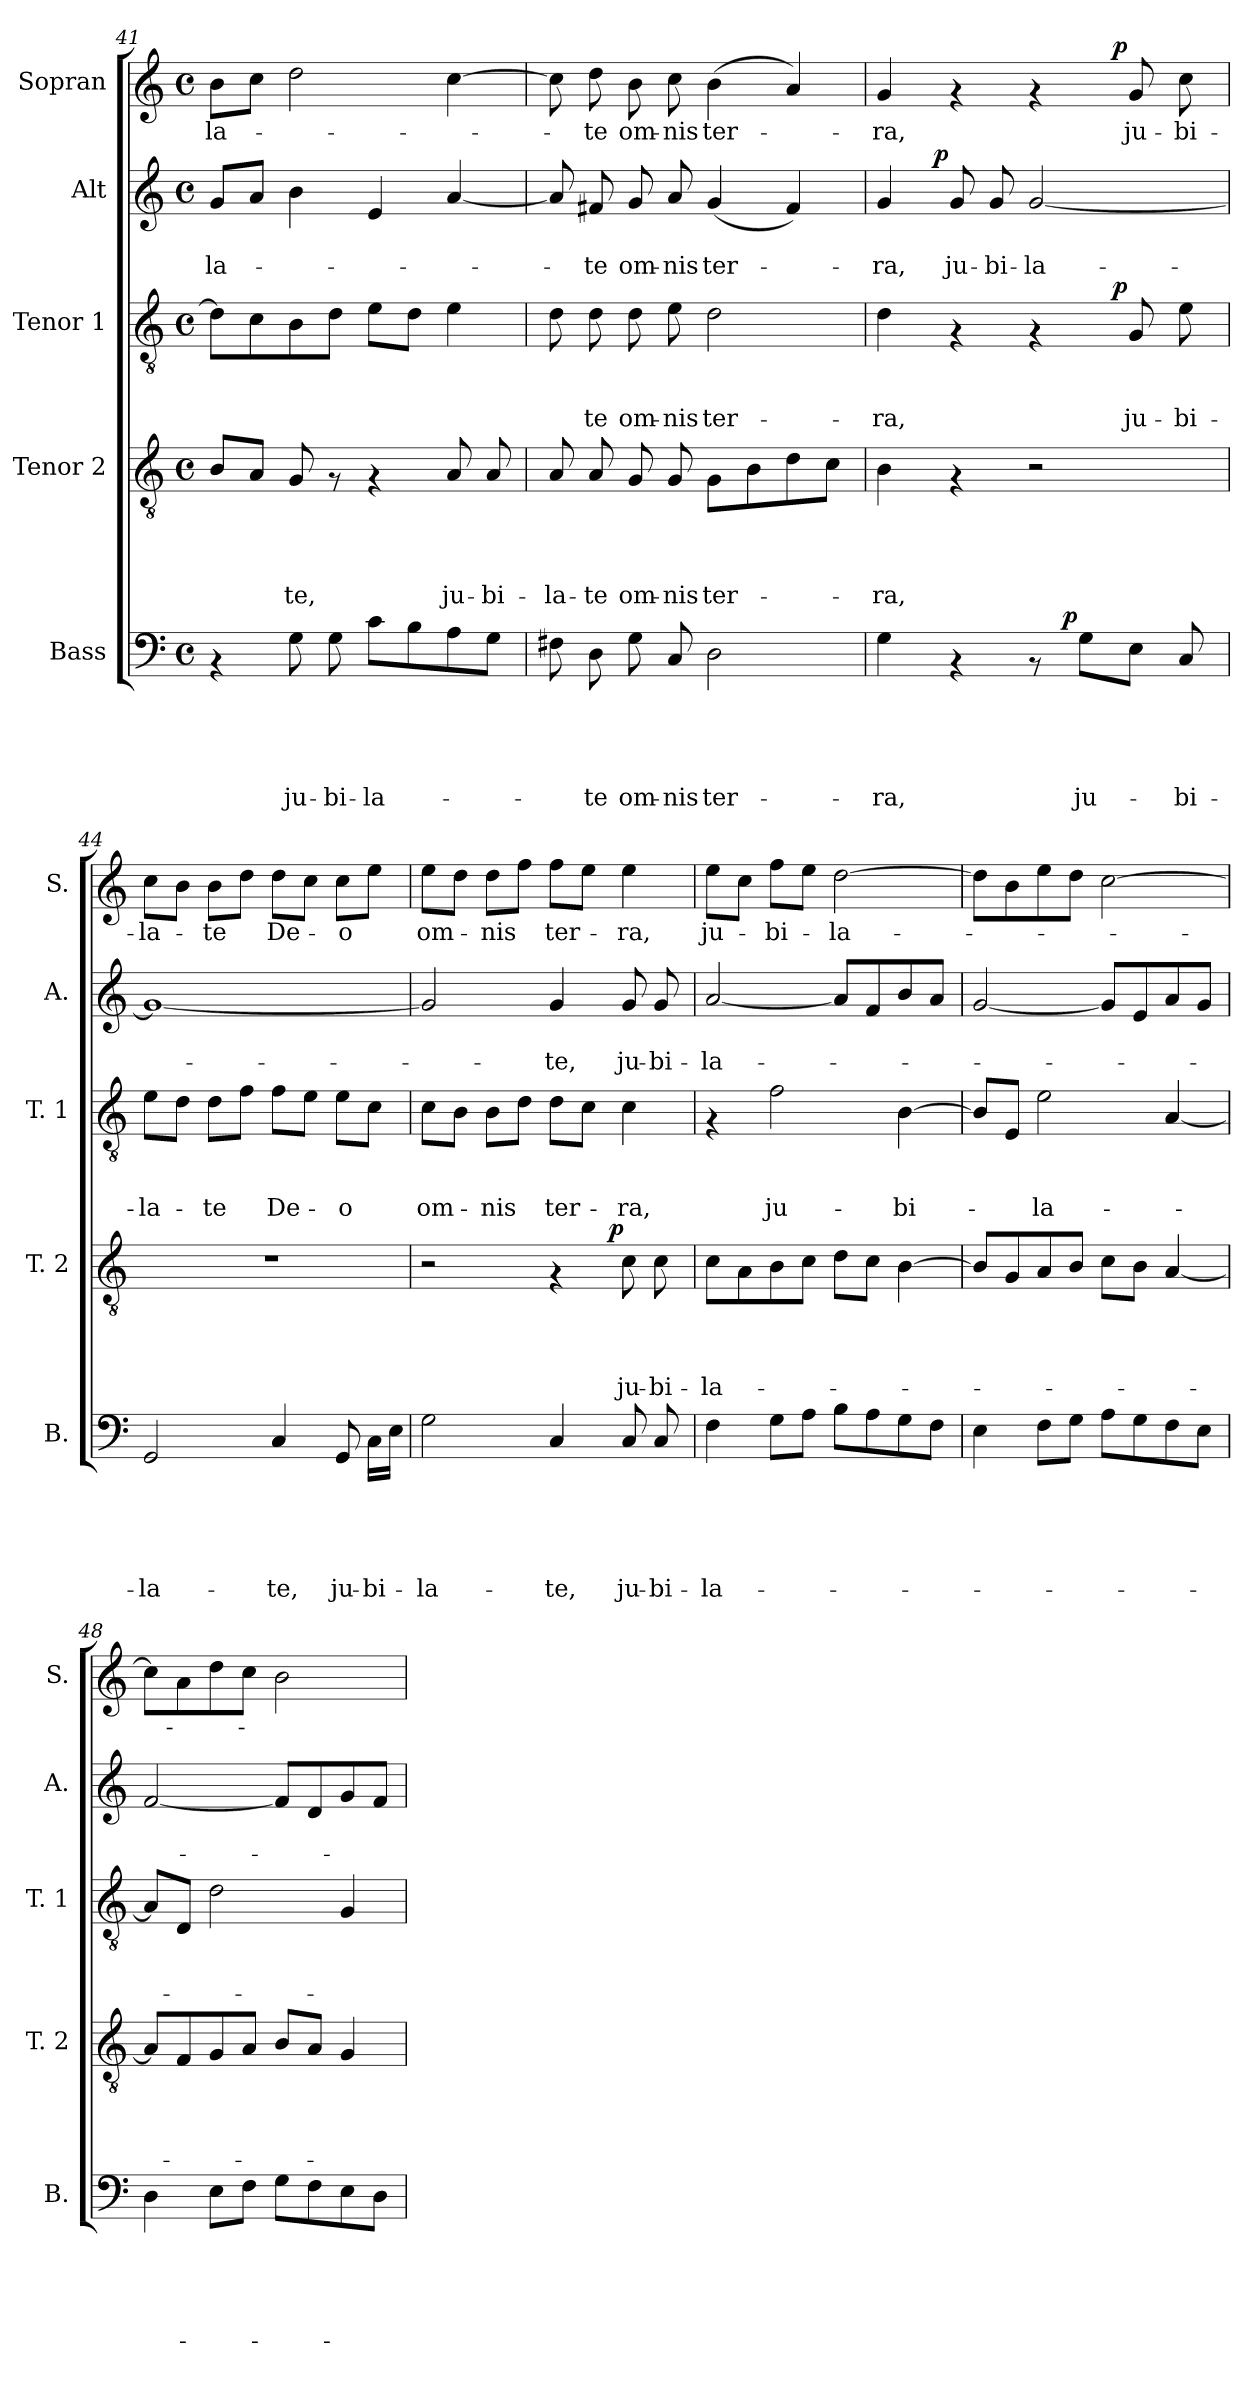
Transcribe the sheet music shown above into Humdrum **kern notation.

**kern	**text	**text	**text	**text	**text	**dynam	**kern	**text	**text	**text	**text	**dynam	**kern	**text	**text	**text	**dynam	**kern	**text	**text	**dynam	**kern	**text	**dynam
*part5	*part5	*part5	*part5	*part5	*part5	*part5	*part4	*part4	*part4	*part4	*part4	*part4	*part3	*part3	*part3	*part3	*part3	*part2	*part2	*part2	*part2	*part1	*part1	*part1
*staff5	*staff5	*staff5	*staff5	*staff5	*staff5	*staff5	*staff4	*staff4	*staff4	*staff4	*staff4	*staff4	*staff3	*staff3	*staff3	*staff3	*staff3	*staff2	*staff2	*staff2	*staff2	*staff1	*staff1	*staff1
*I"Bass	*	*	*	*	*	*	*I"Tenor 2	*	*	*	*	*	*I"Tenor 1	*	*	*	*	*I"Alt	*	*	*	*I"Sopran	*	*
*I'B.	*	*	*	*	*	*	*I'T. 2	*	*	*	*	*	*I'T. 1	*	*	*	*	*I'A.	*	*	*	*I'S.	*	*
!!LO:PB:g=z
*clefF4	*	*	*	*	*	*	*clefGv2	*	*	*	*	*	*clefGv2	*	*	*	*	*clefG2	*	*	*	*clefG2	*	*
*k[]	*	*	*	*	*	*	*k[]	*	*	*	*	*	*k[]	*	*	*	*	*k[]	*	*	*	*k[]	*	*
*C:	*	*	*	*	*	*	*C:	*	*	*	*	*	*C:	*	*	*	*	*C:	*	*	*	*C:	*	*
*M4/4	*	*	*	*	*	*	*M4/4	*	*	*	*	*	*M4/4	*	*	*	*	*M4/4	*	*	*	*M4/4	*	*
*met(c)	*	*	*	*	*	*	*met(c)	*	*	*	*	*	*met(c)	*	*	*	*	*met(c)	*	*	*	*met(c)	*	*
=41	=41	=41	=41	=41	=41	=41	=41	=41	=41	=41	=41	=41	=41	=41	=41	=41	=41	=41	=41	=41	=41	=41	=41	=41
!	!	!	!	!	!	!	!	!	!	!	!	!	!	!	!	!	!	!	!	!LO:LY:b	!	!	!LO:LY:b	!
4rAA	.	.	.	.	.	.	8B/L	.	.	.	.	.	8d\L]	.	.	.	.	8g/L	.	-la-	.	8b\L	-la-	.
.	.	.	.	.	.	.	8A/J	.	.	.	.	.	8c\	.	.	.	.	8a/J	.	.	.	8cc\J	.	.
!	!	!	!	!	!LO:LY:b	!	!	!	!	!	!LO:LY:b	!	!	!	!	!	!	!	!	!	!	!	!	!
8G\	.	.	.	.	ju-	.	8G/	.	.	.	-te,	.	8B\	.	.	.	.	4b\	.	.	.	2dd\	.	.
!	!	!	!	!	!LO:LY:b	!	!	!	!	!	!	!	!	!	!	!	!	!	!	!	!	!	!	!
8G\	.	.	.	.	-bi-	.	8rF	.	.	.	.	.	8d\J	.	.	.	.	.	.	.	.	.	.	.
!	!	!	!	!	!LO:LY:b	!	!	!	!	!	!	!	!	!	!	!	!	!	!	!	!	!	!	!
8c\L	.	.	.	.	-la-	.	4rF	.	.	.	.	.	8e\L	.	.	.	.	4e/	.	.	.	.	.	.
8B\	.	.	.	.	.	.	.	.	.	.	.	.	8d\J	.	.	.	.	.	.	.	.	.	.	.
!	!	!	!	!	!	!	!	!	!	!	!LO:LY:b	!	!	!	!	!	!	!	!	!	!	!	!	!
8A\	.	.	.	.	.	.	8A/	.	.	.	ju-	.	4e\	.	.	.	.	[<4a/	.	.	.	[>4cc\	.	.
!	!	!	!	!	!	!	!	!	!	!	!LO:LY:b	!	!	!	!	!	!	!	!	!	!	!	!	!
8G\J	.	.	.	.	.	.	8A/	.	.	.	-bi-	.	.	.	.	.	.	.	.	.	.	.	.	.
=42	=42	=42	=42	=42	=42	=42	=42	=42	=42	=42	=42	=42	=42	=42	=42	=42	=42	=42	=42	=42	=42	=42	=42	=42
!	!	!	!	!	!	!	!	!	!	!	!LO:LY:b	!	!	!	!	!	!	!	!	!	!	!	!	!
8F#X\	.	.	.	.	.	.	8A/	.	.	.	-la-	.	8d\	.	.	.	.	8a/]	.	.	.	8cc\]	.	.
!	!	!	!	!	!LO:LY:b	!	!	!	!	!	!LO:LY:b	!	!	!	!	!LO:LY:b	!	!	!	!LO:LY:b	!	!	!LO:LY:b	!
8D\	.	.	.	.	-te	.	8A/	.	.	.	-te	.	8d\	.	.	-te	.	8f#X/	.	-te	.	8dd\	-te	.
!	!	!	!	!	!LO:LY:b	!	!	!	!	!	!LO:LY:b	!	!	!	!	!LO:LY:b	!	!	!	!LO:LY:b	!	!	!LO:LY:b	!
8G\	.	.	.	.	om-	.	8G/	.	.	.	om-	.	8d\	.	.	om-	.	8g/	.	om-	.	8b\	om-	.
!	!	!	!	!	!LO:LY:b	!	!	!	!	!	!LO:LY:b	!	!	!	!	!LO:LY:b	!	!	!	!LO:LY:b	!	!	!LO:LY:b	!
8C/	.	.	.	.	-nis	.	8G/	.	.	.	-nis	.	8e\	.	.	-nis	.	8a/	.	-nis	.	8cc\	-nis	.
!	!	!	!	!	!LO:LY:b	!	!	!	!	!	!LO:LY:b	!	!	!	!	!LO:LY:b	!	!	!	!LO:LY:b	!	!	!LO:LY:b	!
2D\	.	.	.	.	ter-	.	8G\L	.	.	.	ter-	.	2d\	.	.	ter-	.	(<4g/	.	ter-	.	(>4b\	ter-	.
.	.	.	.	.	.	.	8B\	.	.	.	.	.	.	.	.	.	.	.	.	.	.	.	.	.
.	.	.	.	.	.	.	8d\	.	.	.	.	.	.	.	.	.	.	4f#/)	.	.	.	4a/)	.	.
.	.	.	.	.	.	.	8c\J	.	.	.	.	.	.	.	.	.	.	.	.	.	.	.	.	.
=43	=43	=43	=43	=43	=43	=43	=43	=43	=43	=43	=43	=43	=43	=43	=43	=43	=43	=43	=43	=43	=43	=43	=43	=43
!	!	!	!	!	!LO:LY:b	!	!	!	!	!	!LO:LY:b	!	!	!	!	!LO:LY:b	!	!	!	!LO:LY:b	!	!	!LO:LY:b	!
*^	*	*	*	*	*	*	*	*	*	*	*	*	*^	*	*	*	*	*^	*	*	*	*^	*	*
4G\	2ryy	.	.	.	.	-ra,	.	4B\	.	.	.	-ra,	.	4d\	2ryy	.	.	-ra,	.	4g/	8..ryy	.	-ra,	.	4g/	2ryy	-ra,	.
!	!	!	!	!	!	!	!	!	!	!	!	!	!	!	!	!	!	!	!	!	!	!	!	!LO:DY:a	!	!	!	!
.	.	.	.	.	.	.	.	.	.	.	.	.	.	.	.	.	.	.	.	.	2ryy	.	.	p	.	.	.	.
!	!	!	!	!	!	!	!	!	!	!	!	!	!	!	!	!	!	!	!	!	!	!	!LO:LY:b	!	!	!	!	!
4rAA	.	.	.	.	.	.	.	4rF	.	.	.	.	.	4rF	.	.	.	.	.	8g/	.	.	ju-	.	4rf	.	.	.
!	!	!	!	!	!	!	!	!	!	!	!	!	!	!	!	!	!	!	!	!	!	!	!LO:LY:b	!	!	!	!	!
.	.	.	.	.	.	.	.	.	.	.	.	.	.	.	.	.	.	.	.	8g/	.	.	-bi-	.	.	.	.	.
!	!	!	!	!	!	!	!	!	!	!	!	!	!	!	!	!	!	!	!	!	!	!	!LO:LY:b	!	!	!	!	!
8rAA	16.ryy	.	.	.	.	.	.	2r	.	.	.	.	.	4rF	8..ryy	.	.	.	.	[<2g/	.	.	-la-	.	4rf	8..ryy	.	.
!	!	!	!	!	!	!	!LO:DY:a	!	!	!	!	!	!	!	!	!	!	!	!	!	!	!	!	!	!	!	!	!
.	4ryy	.	.	.	.	.	p	.	.	.	.	.	.	.	.	.	.	.	.	.	.	.	.	.	.	.	.	.
!	!	!	!	!	!	!LO:LY:b	!	!	!	!	!	!	!	!	!	!	!	!	!	!	!	!	!	!	!	!	!	!
8G\L	.	.	.	.	.	ju-	.	.	.	.	.	.	.	.	.	.	.	.	.	.	.	.	.	.	.	.	.	.
!	!	!	!	!	!	!	!	!	!	!	!	!	!	!	!	!	!	!	!LO:DY:a	!	!	!	!	!	!	!	!	!LO:DY:a
.	.	.	.	.	.	.	.	.	.	.	.	.	.	.	4ryy	.	.	.	p	.	4ryy	.	.	.	.	4ryy	.	p
!	!	!	!	!	!	!	!	!	!	!	!	!	!	!	!	!	!	!LO:LY:b	!	!	!	!	!	!	!	!	!LO:LY:b	!
8E\J	.	.	.	.	.	.	.	.	.	.	.	.	.	8G/	.	.	.	ju-	.	.	.	.	.	.	8g/	.	ju-	.
.	8ryy	.	.	.	.	.	.	.	.	.	.	.	.	.	.	.	.	.	.	.	.	.	.	.	.	.	.	.
!	!	!	!	!	!	!LO:LY:b	!	!	!	!	!	!	!	!	!	!	!	!LO:LY:b	!	!	!	!	!	!	!	!	!LO:LY:b	!
8C/	.	.	.	.	.	-bi-	.	.	.	.	.	.	.	8e\	.	.	.	-bi-	.	.	.	.	.	.	8cc\	.	-bi-	.
.	32ryy	.	.	.	.	.	.	.	.	.	.	.	.	.	32ryy	.	.	.	.	.	32ryy	.	.	.	.	32ryy	.	.
=44	=44	=44	=44	=44	=44	=44	=44	=44	=44	=44	=44	=44	=44	=44	=44	=44	=44	=44	=44	=44	=44	=44	=44	=44	=44	=44	=44	=44
!	!	!	!	!	!	!LO:LY:b	!	!	!	!	!	!	!	!	!	!	!	!LO:LY:b	!	!	!	!	!	!	!	!	!LO:LY:b	!
*	*	*	*	*	*	*	*	*	*	*	*	*	*	*v	*v	*	*	*	*	*	*	*	*	*	*v	*v	*	*
*v	*v	*	*	*	*	*	*	*	*	*	*	*	*	*	*	*	*	*	*v	*v	*	*	*	*	*	*
2GG/	.	.	.	.	-la-	.	1r	.	.	.	.	.	8e\L	.	.	-la-	.	1g_	.	.	.	8cc\L	-la-	.
.	.	.	.	.	.	.	.	.	.	.	.	.	8d\J	.	.	.	.	.	.	.	.	8b\J	.	.
!	!	!	!	!	!	!	!	!	!	!	!	!	!	!	!	!LO:LY:b	!	!	!	!	!	!	!LO:LY:b	!
.	.	.	.	.	.	.	.	.	.	.	.	.	8d\L	.	.	-te	.	.	.	.	.	8b\L	-te	.
.	.	.	.	.	.	.	.	.	.	.	.	.	8f\J	.	.	.	.	.	.	.	.	8dd\J	.	.
!	!	!	!	!	!LO:LY:b	!	!	!	!	!	!	!	!	!	!	!LO:LY:b	!	!	!	!	!	!	!LO:LY:b	!
4C/	.	.	.	.	-te,	.	.	.	.	.	.	.	8f\L	.	.	De-	.	.	.	.	.	8dd\L	De-	.
.	.	.	.	.	.	.	.	.	.	.	.	.	8e\J	.	.	.	.	.	.	.	.	8cc\J	.	.
!	!	!	!	!	!LO:LY:b	!	!	!	!	!	!	!	!	!	!	!LO:LY:b	!	!	!	!	!	!	!LO:LY:b	!
8GG/	.	.	.	.	ju-	.	.	.	.	.	.	.	8e\L	.	.	-o	.	.	.	.	.	8cc\L	-o	.
!	!	!	!	!	!LO:LY:b	!	!	!	!	!	!	!	!	!	!	!	!	!	!	!	!	!	!	!
16C\LL	.	.	.	.	-bi-	.	.	.	.	.	.	.	8c\J	.	.	.	.	.	.	.	.	8ee\J	.	.
16E\JJ	.	.	.	.	.	.	.	.	.	.	.	.	.	.	.	.	.	.	.	.	.	.	.	.
!!LO:PB:g=z
=45	=45	=45	=45	=45	=45	=45	=45	=45	=45	=45	=45	=45	=45	=45	=45	=45	=45	=45	=45	=45	=45	=45	=45	=45
!	!	!	!	!	!LO:LY:b	!	!	!	!	!	!	!	!	!	!	!LO:LY:b	!	!	!	!	!	!	!LO:LY:b	!
*	*	*	*	*	*	*	*^	*	*	*	*	*	*	*	*	*	*	*	*	*	*	*	*	*
2G\	.	.	.	.	-la-	.	2r	2ryy	.	.	.	.	.	8c\L	.	.	om-	.	2g/]	.	.	.	8ee\L	om-	.
.	.	.	.	.	.	.	.	.	.	.	.	.	.	8B\J	.	.	.	.	.	.	.	.	8dd\J	.	.
!	!	!	!	!	!	!	!	!	!	!	!	!	!	!	!	!	!LO:LY:b	!	!	!	!	!	!	!LO:LY:b	!
.	.	.	.	.	.	.	.	.	.	.	.	.	.	8B\L	.	.	-nis	.	.	.	.	.	8dd\L	-nis	.
.	.	.	.	.	.	.	.	.	.	.	.	.	.	8d\J	.	.	.	.	.	.	.	.	8ff\J	.	.
!	!	!	!	!	!LO:LY:b	!	!	!	!	!	!	!	!	!	!	!	!LO:LY:b	!	!	!	!LO:LY:b	!	!	!LO:LY:b	!
4C/	.	.	.	.	-te,	.	4rF	8..ryy	.	.	.	.	.	8d\L	.	.	ter-	.	4g/	.	-te,	.	8ff\L	ter-	.
.	.	.	.	.	.	.	.	.	.	.	.	.	.	8c\J	.	.	.	.	.	.	.	.	8ee\J	.	.
!	!	!	!	!	!	!	!	!	!	!	!	!	!LO:DY:a	!	!	!	!	!	!	!	!	!	!	!	!
.	.	.	.	.	.	.	.	4ryy	.	.	.	.	p	.	.	.	.	.	.	.	.	.	.	.	.
!	!	!	!	!	!LO:LY:b	!	!	!	!	!	!	!LO:LY:b	!	!	!	!	!LO:LY:b	!	!	!	!LO:LY:b	!	!	!LO:LY:b	!
8C/	.	.	.	.	ju-	.	8c\	.	.	.	.	ju-	.	4c\	.	.	-ra,	.	8g/	.	ju-	.	4ee\	-ra,	.
!	!	!	!	!	!LO:LY:b	!	!	!	!	!	!	!LO:LY:b	!	!	!	!	!	!	!	!	!LO:LY:b	!	!	!	!
8C/	.	.	.	.	-bi-	.	8c\	.	.	.	.	-bi-	.	.	.	.	.	.	8g/	.	-bi-	.	.	.	.
.	.	.	.	.	.	.	.	32ryy	.	.	.	.	.	.	.	.	.	.	.	.	.	.	.	.	.
=46	=46	=46	=46	=46	=46	=46	=46	=46	=46	=46	=46	=46	=46	=46	=46	=46	=46	=46	=46	=46	=46	=46	=46	=46	=46
!	!	!	!	!	!LO:LY:b	!	!	!	!	!	!	!LO:LY:b	!	!	!	!	!	!	!	!	!LO:LY:b	!	!	!LO:LY:b	!
*	*	*	*	*	*	*	*v	*v	*	*	*	*	*	*	*	*	*	*	*	*	*	*	*	*	*
4F\	.	.	.	.	-la-	.	8c\L	.	.	.	-la-	.	4rF	.	.	.	.	[<2a/	.	-la-	.	8ee\L	ju-	.
.	.	.	.	.	.	.	8A\	.	.	.	.	.	.	.	.	.	.	.	.	.	.	8cc\J	.	.
!	!	!	!	!	!	!	!	!	!	!	!	!	!	!	!	!LO:LY:b	!	!	!	!	!	!	!LO:LY:b	!
8G\L	.	.	.	.	.	.	8B\	.	.	.	.	.	2f\	.	.	ju-	.	.	.	.	.	8ff\L	-bi-	.
8A\J	.	.	.	.	.	.	8c\J	.	.	.	.	.	.	.	.	.	.	.	.	.	.	8ee\J	.	.
!	!	!	!	!	!	!	!	!	!	!	!	!	!	!	!	!	!	!	!	!	!	!	!LO:LY:b	!
8B\L	.	.	.	.	.	.	8d\L	.	.	.	.	.	.	.	.	.	.	8a/L]	.	.	.	[>2dd\	-la-	.
8A\	.	.	.	.	.	.	8c\J	.	.	.	.	.	.	.	.	.	.	8f/	.	.	.	.	.	.
!	!	!	!	!	!	!	!	!	!	!	!	!	!	!	!	!LO:LY:b	!	!	!	!	!	!	!	!
8G\	.	.	.	.	.	.	[>4B\	.	.	.	.	.	[>4B\	.	.	-bi-	.	8b/	.	.	.	.	.	.
8F\J	.	.	.	.	.	.	.	.	.	.	.	.	.	.	.	.	.	8a/J	.	.	.	.	.	.
=47	=47	=47	=47	=47	=47	=47	=47	=47	=47	=47	=47	=47	=47	=47	=47	=47	=47	=47	=47	=47	=47	=47	=47	=47
4E\	.	.	.	.	.	.	8B/L]	.	.	.	.	.	8B/L]	.	.	.	.	[<2g/	.	.	.	8dd\L]	.	.
.	.	.	.	.	.	.	8G/	.	.	.	.	.	8E/J	.	.	.	.	.	.	.	.	8b\	.	.
!	!	!	!	!	!	!	!	!	!	!	!	!	!	!	!	!LO:LY:b	!	!	!	!	!	!	!	!
8F\L	.	.	.	.	.	.	8A/	.	.	.	.	.	2e\	.	.	-la-	.	.	.	.	.	8ee\	.	.
8G\J	.	.	.	.	.	.	8B/J	.	.	.	.	.	.	.	.	.	.	.	.	.	.	8dd\J	.	.
8A\L	.	.	.	.	.	.	8c\L	.	.	.	.	.	.	.	.	.	.	8g/L]	.	.	.	[>2cc\	.	.
8G\	.	.	.	.	.	.	8B\J	.	.	.	.	.	.	.	.	.	.	8e/	.	.	.	.	.	.
8F\	.	.	.	.	.	.	[<4A/	.	.	.	.	.	[<4A/	.	.	.	.	8a/	.	.	.	.	.	.
8E\J	.	.	.	.	.	.	.	.	.	.	.	.	.	.	.	.	.	8g/J	.	.	.	.	.	.
=48	=48	=48	=48	=48	=48	=48	=48	=48	=48	=48	=48	=48	=48	=48	=48	=48	=48	=48	=48	=48	=48	=48	=48	=48
4D\	.	.	.	.	.	.	8A/L]	.	.	.	.	.	8A/L]	.	.	.	.	[<2f/	.	.	.	8cc\L]	.	.
.	.	.	.	.	.	.	8F/	.	.	.	.	.	8D/J	.	.	.	.	.	.	.	.	8a\	.	.
8E\L	.	.	.	.	.	.	8G/	.	.	.	.	.	2d\	.	.	.	.	.	.	.	.	8dd\	.	.
8F\J	.	.	.	.	.	.	8A/J	.	.	.	.	.	.	.	.	.	.	.	.	.	.	8cc\J	.	.
8G\L	.	.	.	.	.	.	8B/L	.	.	.	.	.	.	.	.	.	.	8f/L]	.	.	.	2b\	.	.
8F\	.	.	.	.	.	.	8A/J	.	.	.	.	.	.	.	.	.	.	8d/	.	.	.	.	.	.
8E\	.	.	.	.	.	.	4G/	.	.	.	.	.	4G/	.	.	.	.	8g/	.	.	.	.	.	.
8D\J	.	.	.	.	.	.	.	.	.	.	.	.	.	.	.	.	.	8f/J	.	.	.	.	.	.
=	=	=	=	=	=	=	=	=	=	=	=	=	=	=	=	=	=	=	=	=	=	=	=	=
*-	*-	*-	*-	*-	*-	*-	*-	*-	*-	*-	*-	*-	*-	*-	*-	*-	*-	*-	*-	*-	*-	*-	*-	*-
